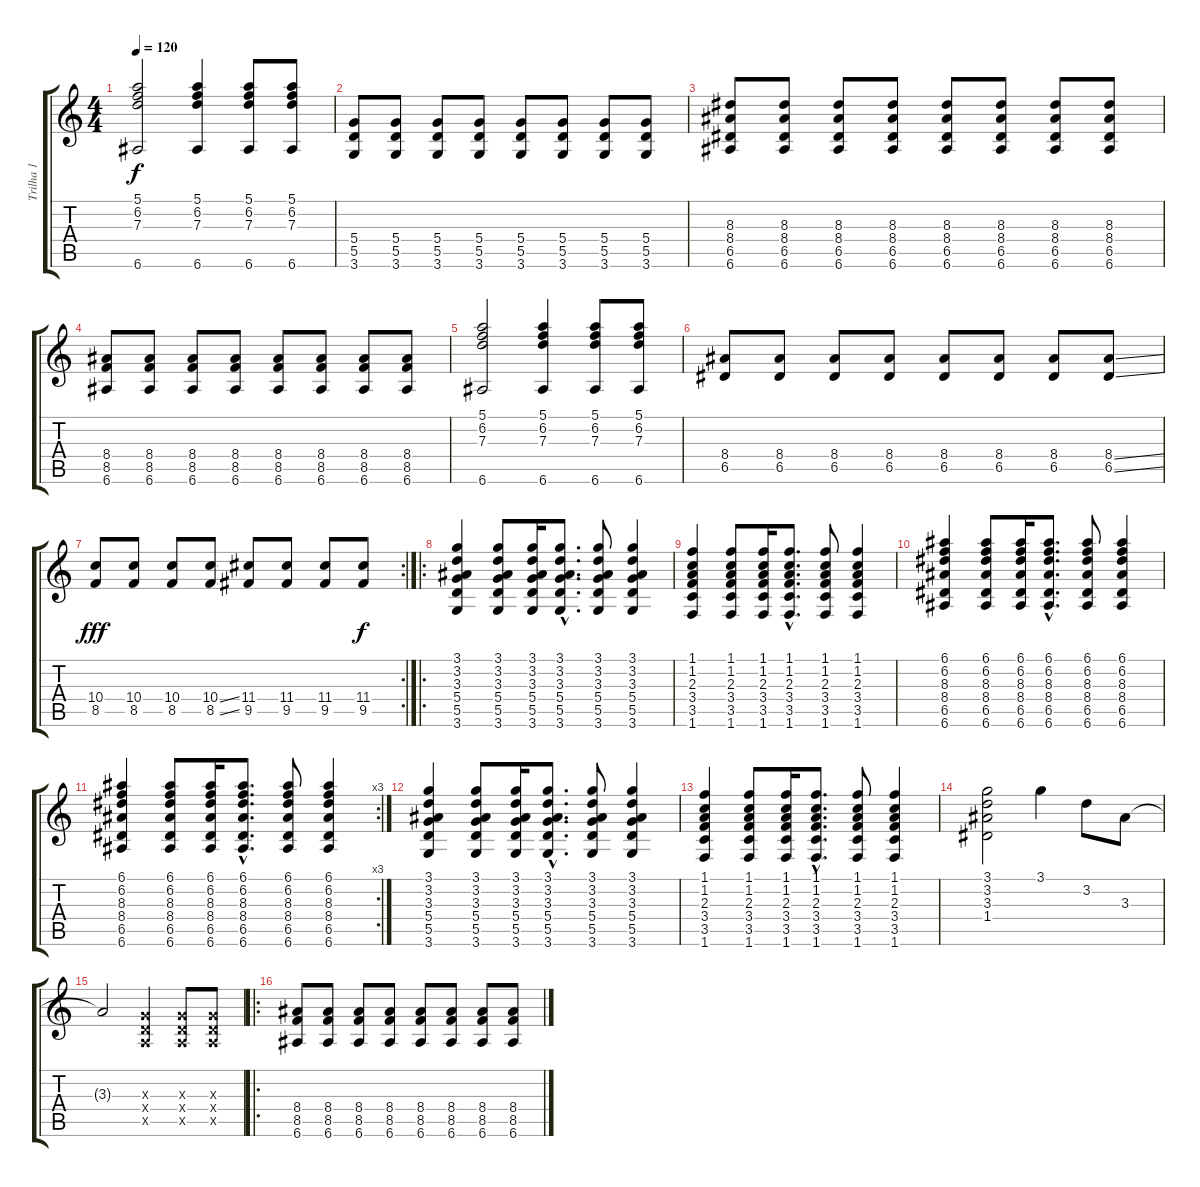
\track ("Trilha 1" "Trilha 1") {instrument acousticguitarsteel}
\staff {score tabs}
\tuning (E4 B3 G3 D3 A2 E2) {hide}
\ts (4 4)
\tempo 120
\clef g2
\ks c
(5.1 6.2 7.3 6.6).2{dy f} (5.1 6.2 7.3 6.6).4 (5.1 6.2 7.3 6.6).8 (5.1 6.2 7.3 6.6).8 |
(5.4 5.5 3.6).8 (5.4 5.5 3.6).8 (5.4 5.5 3.6).8 (5.4 5.5 3.6).8 (5.4 5.5 3.6).8 (5.4 5.5 3.6).8 (5.4 5.5 3.6).8 (5.4 5.5 3.6).8 |
(8.3 8.4 6.5 6.6).8 (8.3 8.4 6.5 6.6).8 (8.3 8.4 6.5 6.6).8 (8.3 8.4 6.5 6.6).8 (8.3 8.4 6.5 6.6).8 (8.3 8.4 6.5 6.6).8 (8.3 8.4 6.5 6.6).8 (8.3 8.4 6.5 6.6).8 |
(8.4 8.5 6.6).8 (8.4 8.5 6.6).8 (8.4 8.5 6.6).8 (8.4 8.5 6.6).8 (8.4 8.5 6.6).8 (8.4 8.5 6.6).8 (8.4 8.5 6.6).8 (8.4 8.5 6.6).8 |
(5.1 6.2 7.3 6.6).2 (5.1 6.2 7.3 6.6).4 (5.1 6.2 7.3 6.6).8 (5.1 6.2 7.3 6.6).8 |
(8.4 6.5).8 (8.4 6.5).8 (8.4 6.5).8 (8.4 6.5).8 (8.4 6.5).8 (8.4 6.5).8 (8.4 6.5).8 (8.4{ss} 6.5{ss}).8 |
\rc 2
(10.4 8.5).8{dy fff} (10.4 8.5).8 (10.4 8.5).8 (10.4{ss} 8.5{ss}).8 (11.4 9.5).8 (11.4 9.5).8 (11.4 9.5).8 (11.4 9.5).8{dy f} |
\ro
(3.1 3.2 3.3 5.4 5.5 3.6).4 (3.1 3.2 3.3 5.4 5.5 3.6).8 (3.1 3.2 3.3 5.4 5.5 3.6).16 (3.1{hac} 3.2{hac} 3.3{hac} 5.4{hac} 5.5{hac} 3.6{hac}).8{d} (3.1 3.2 3.3 5.4 5.5 3.6).8 (3.1 3.2 3.3 5.4 5.5 3.6).4 |
(1.1 1.2 2.3 3.4 3.5 1.6).4 (1.1 1.2 2.3 3.4 3.5 1.6).8 (1.1 1.2 2.3 3.4 3.5 1.6).16 (1.1{hac} 1.2{hac} 2.3{hac} 3.4{hac} 3.5{hac} 1.6{hac}).8{d} (1.1 1.2 2.3 3.4 3.5 1.6).8 (1.1 1.2 2.3 3.4 3.5 1.6).4 |
(6.1 6.2 8.3 8.4 6.5 6.6).4 (6.1 6.2 8.3 8.4 6.5 6.6).8 (6.1 6.2 8.3 8.4 6.5 6.6).16 (6.1{hac} 6.2{hac} 8.3{hac} 8.4{hac} 6.5{hac} 6.6{hac}).8{d} (6.1 6.2 8.3 8.4 6.5 6.6).8 (6.1 6.2 8.3 8.4 6.5 6.6).4 |
\rc 3
(6.1 6.2 8.3 8.4 6.5 6.6).4 (6.1 6.2 8.3 8.4 6.5 6.6).8 (6.1 6.2 8.3 8.4 6.5 6.6).16 (6.1{hac} 6.2{hac} 8.3{hac} 8.4{hac} 6.5{hac} 6.6{hac}).8{d} (6.1 6.2 8.3 8.4 6.5 6.6).8 (6.1 6.2 8.3 8.4 6.5 6.6).4 |
(3.1 3.2 3.3 5.4 5.5 3.6).4 (3.1 3.2 3.3 5.4 5.5 3.6).8 (3.1 3.2 3.3 5.4 5.5 3.6).16 (3.1{hac} 3.2{hac} 3.3{hac} 5.4{hac} 5.5{hac} 3.6{hac}).8{d} (3.1 3.2 3.3 5.4 5.5 3.6).8 (3.1 3.2 3.3 5.4 5.5 3.6).4 |
(1.1 1.2 2.3 3.4 3.5 1.6).4 (1.1 1.2 2.3 3.4 3.5 1.6).8 (1.1 1.2 2.3 3.4 3.5 1.6).16 (1.1{hac} 1.2{hac} 2.3{hac} 3.4{hac} 3.5{hac} 1.6{hac}).8{d} (1.1 1.2 2.3 3.4 3.5 1.6).8 (1.1 1.2 2.3 3.4 3.5 1.6).4 |
(3.1 3.2 3.3 1.4).2 3.1.4 3.2.8 3.3.8 |
3.3{t}.2 (0.3{x} 0.4{x} 0.5{x}).4 (0.3{x} 0.4{x} 0.5{x}).8 (0.3{x} 0.4{x} 0.5{x}).8 |
\ro
(8.4 8.5 6.6).8 (8.4 8.5 6.6).8 (8.4 8.5 6.6).8 (8.4 8.5 6.6).8 (8.4 8.5 6.6).8 (8.4 8.5 6.6).8 (8.4 8.5 6.6).8 (8.4 8.5 6.6).8
